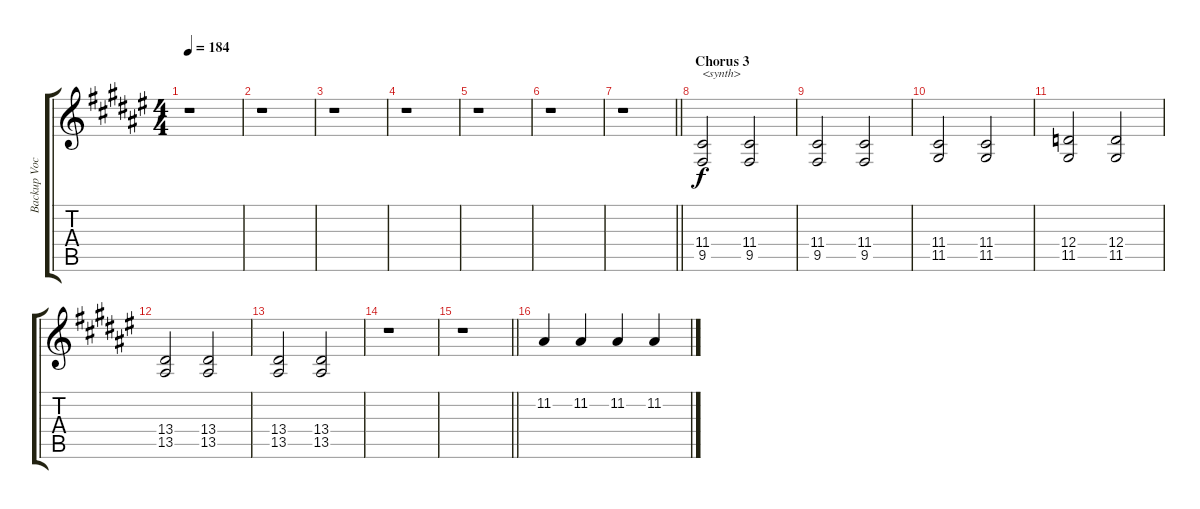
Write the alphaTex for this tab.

\track ("Backup Vocals" "Backup Voc") {instrument synthvoice}
\staff {score tabs}
\tuning (E4 B3 G3 D3 A2 E2) {hide}
\ts (4 4)
\tempo 184
\clef g2
\ks f#
r.1{dy f} |
r.1 |
r.1 |
r.1 |
r.1 |
r.1 |
\barLineRight lightlight
r.1 |
\section ("" "Chorus 3")
(11.4 9.5).2{txt "<synth>" volume 9 instrument reedorgan} (11.4 9.5).2 |
(11.4 9.5).2 (11.4 9.5).2 |
(11.4 11.5).2 (11.4 11.5).2 |
(12.4 11.5).2 (12.4 11.5).2 |
(13.4 13.5).2 (13.4 13.5).2 |
(13.4 13.5).2 (13.4 13.5).2 |
r.1 |
\barLineRight lightlight
r.1 |
11.2.4{volume 10 instrument synthvoice} 11.2.4 11.2.4 11.2.4
